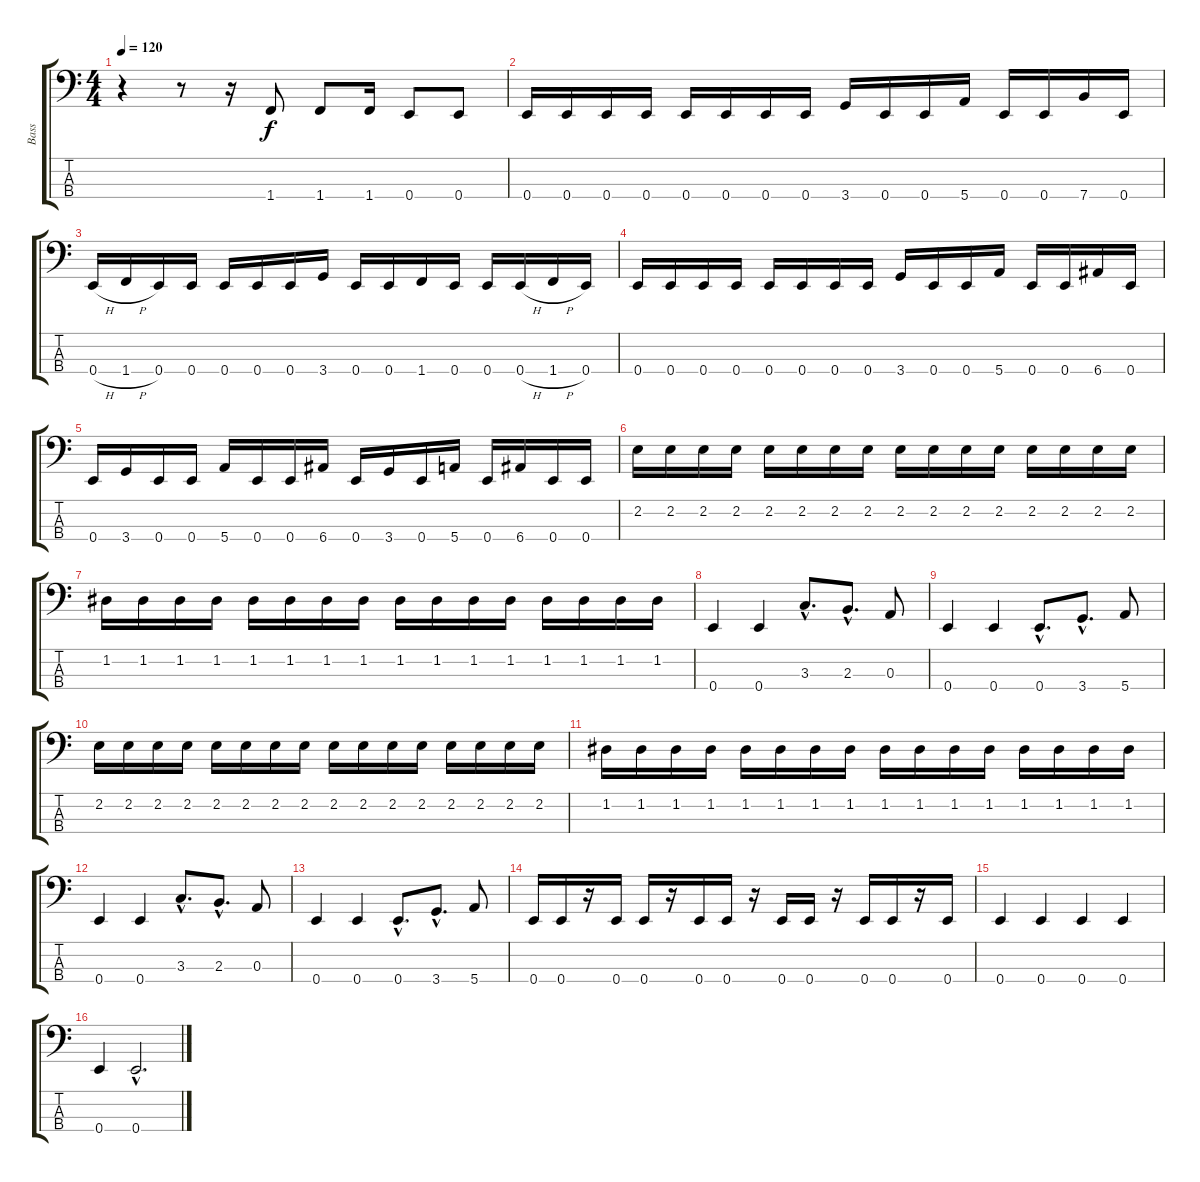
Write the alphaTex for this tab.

\track ("Bass" "Bass") {instrument electricbassfinger}
\staff {score tabs}
\tuning (G2 D2 A1 E1) {hide}
\ts (4 4)
\tempo 120
\clef f4
\ks c
r.4{dy f} r.8 r.16 1.4.8 1.4.8 1.4.16 0.4.8 0.4.8 |
0.4.16 0.4.16 0.4.16 0.4.16 0.4.16 0.4.16 0.4.16 0.4.16 3.4.16 0.4.16 0.4.16 5.4.16 0.4.16 0.4.16 7.4.16 0.4.16 |
0.4{h}.16 1.4{h}.16 0.4.16 0.4.16 0.4.16 0.4.16 0.4.16 3.4.16 0.4.16 0.4.16 1.4.16 0.4.16 0.4.16 0.4{h}.16 1.4{h}.16 0.4.16 |
0.4.16 0.4.16 0.4.16 0.4.16 0.4.16 0.4.16 0.4.16 0.4.16 3.4.16 0.4.16 0.4.16 5.4.16 0.4.16 0.4.16 6.4.16 0.4.16 |
0.4.16 3.4.16 0.4.16 0.4.16 5.4.16 0.4.16 0.4.16 6.4.16 0.4.16 3.4.16 0.4.16 5.4.16 0.4.16 6.4.16 0.4.16 0.4.16 |
2.2.16 2.2.16 2.2.16 2.2.16 2.2.16 2.2.16 2.2.16 2.2.16 2.2.16 2.2.16 2.2.16 2.2.16 2.2.16 2.2.16 2.2.16 2.2.16 |
1.2.16 1.2.16 1.2.16 1.2.16 1.2.16 1.2.16 1.2.16 1.2.16 1.2.16 1.2.16 1.2.16 1.2.16 1.2.16 1.2.16 1.2.16 1.2.16 |
0.4.4 0.4.4 3.3{hac}.8{d} 2.3{hac}.8{d} 0.3.8 |
0.4.4 0.4.4 0.4{hac}.8{d} 3.4{hac}.8{d} 5.4.8 |
2.2.16 2.2.16 2.2.16 2.2.16 2.2.16 2.2.16 2.2.16 2.2.16 2.2.16 2.2.16 2.2.16 2.2.16 2.2.16 2.2.16 2.2.16 2.2.16 |
1.2.16 1.2.16 1.2.16 1.2.16 1.2.16 1.2.16 1.2.16 1.2.16 1.2.16 1.2.16 1.2.16 1.2.16 1.2.16 1.2.16 1.2.16 1.2.16 |
0.4.4 0.4.4 3.3{hac}.8{d} 2.3{hac}.8{d} 0.3.8 |
0.4.4 0.4.4 0.4{hac}.8{d} 3.4{hac}.8{d} 5.4.8 |
0.4.16 0.4.16 r.16 0.4.16 0.4.16 r.16 0.4.16 0.4.16 r.16 0.4.16 0.4.16 r.16 0.4.16 0.4.16 r.16 0.4.16 |
0.4.4 0.4.4 0.4.4 0.4.4 |
0.4.4 0.4{hac}.2{d}
